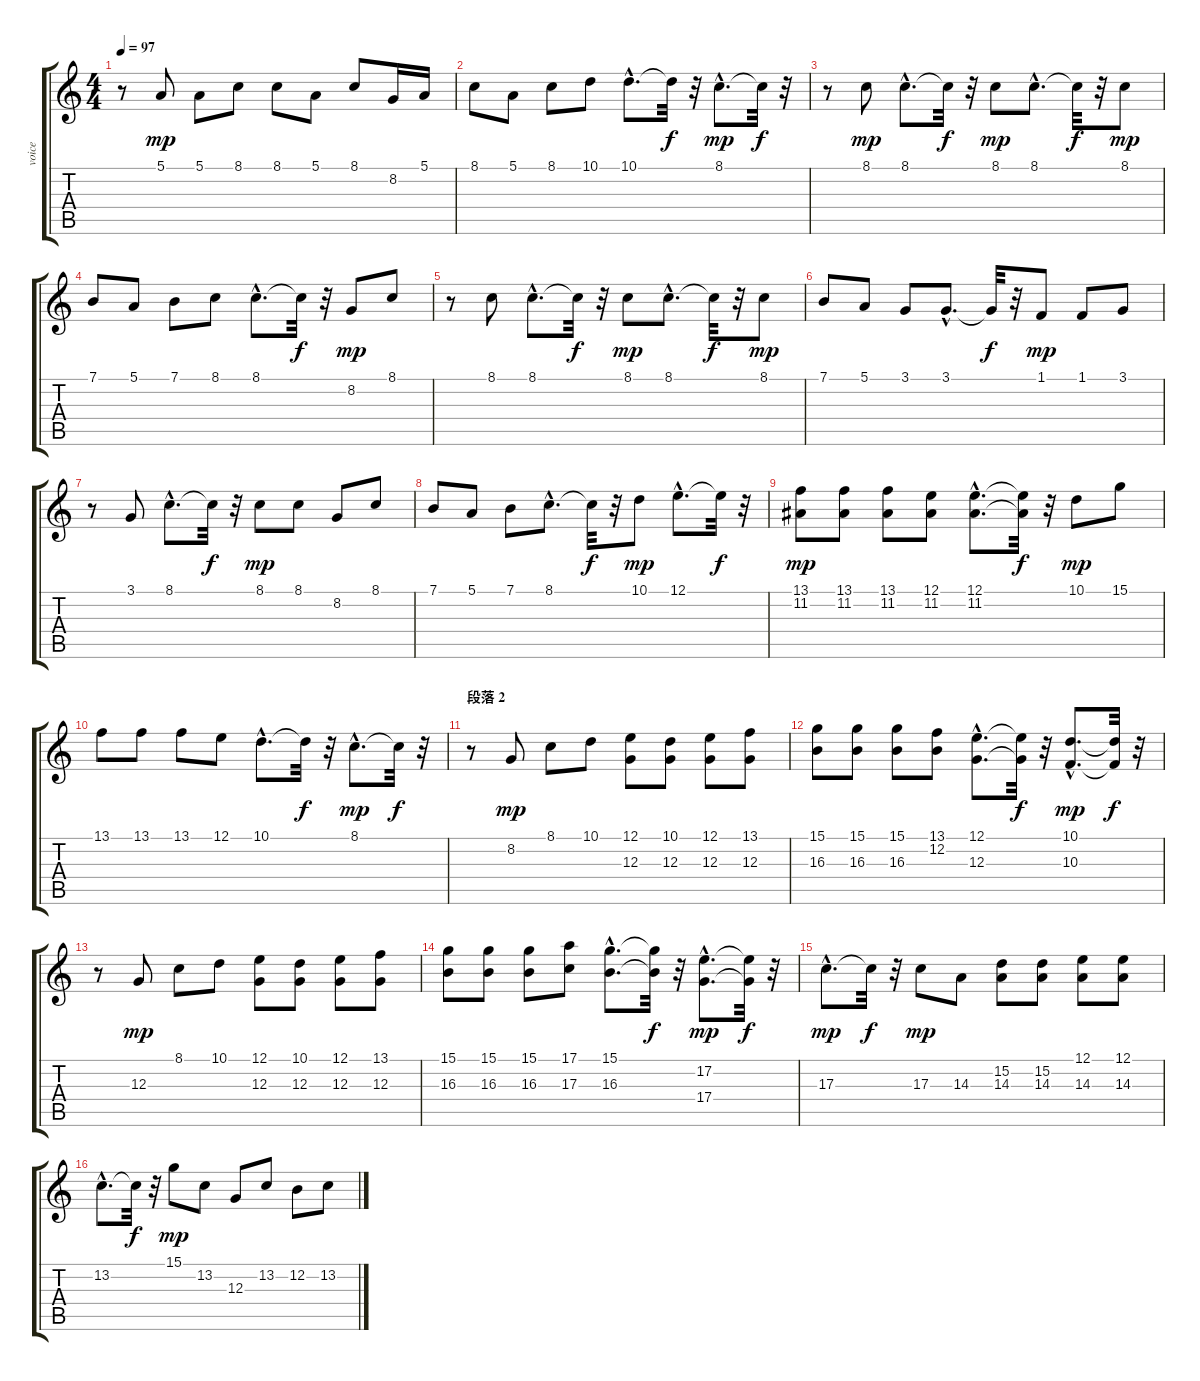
\track ("voice" "voice") {instrument flute}
\staff {score tabs}
\tuning (E4 B3 G3 D3 A2 E2) {hide}
\ts (4 4)
\tempo 97
\clef g2
\ks c
r.8{dy f} 5.1.8{dy mp} 5.1.8 8.1.8 8.1.8 5.1.8 8.1.8 8.2.16 5.1.16 |
8.1.8 5.1.8 8.1.8 10.1.8 10.1{hac}.8{d} 10.1{t}.32{dy f} r.32 8.1{hac}.8{d dy mp} 8.1{t}.32{dy f} r.32 |
r.8 8.1.8{dy mp} 8.1{hac}.8{d} 8.1{t}.32{dy f} r.32 8.1.8{dy mp} 8.1{hac}.8{d} 8.1{t}.32{dy f} r.32 8.1.8{dy mp} |
7.1.8 5.1.8 7.1.8 8.1.8 8.1{hac}.8{d} 8.1{t}.32{dy f} r.32 8.2.8{dy mp} 8.1.8 |
r.8 8.1.8 8.1{hac}.8{d} 8.1{t}.32{dy f} r.32 8.1.8{dy mp} 8.1{hac}.8{d} 8.1{t}.32{dy f} r.32 8.1.8{dy mp} |
7.1.8 5.1.8 3.1.8 3.1{hac}.8{d} 3.1{t}.32{dy f} r.32 1.1.8{dy mp} 1.1.8 3.1.8 |
r.8 3.1.8 8.1{hac}.8{d} 8.1{t}.32{dy f} r.32 8.1.8{dy mp} 8.1.8 8.2.8 8.1.8 |
7.1.8 5.1.8 7.1.8 8.1{hac}.8{d} 8.1{t}.32{dy f} r.32 10.1.8{dy mp} 12.1{hac}.8{d} 12.1{t}.32{dy f} r.32 |
(13.1 11.2).8{dy mp} (13.1 11.2).8 (13.1 11.2).8 (12.1 11.2).8 (12.1{hac} 11.2{hac}).8{d} (12.1{t} 11.2{t}).32{dy f} r.32 10.1.8{dy mp} 15.1.8 |
13.1.8 13.1.8 13.1.8 12.1.8 10.1{hac}.8{d} 10.1{t}.32{dy f} r.32 8.1{hac}.8{d dy mp} 8.1{t}.32{dy f} r.32 |
\section ("" "段落 2")
r.8 8.2.8{dy mp} 8.1.8 10.1.8 (12.1 12.3).8 (10.1 12.3).8 (12.1 12.3).8 (13.1 12.3).8 |
(15.1 16.3).8 (15.1 16.3).8 (15.1 16.3).8 (13.1 12.2).8 (12.1{hac} 12.3{hac}).8{d} (12.1{t} 12.3{t}).32{dy f} r.32 (10.1{hac} 10.3{hac}).8{d dy mp} (10.1{t} 10.3{t}).32{dy f} r.32 |
r.8 12.3.8{dy mp} 8.1.8 10.1.8 (12.1 12.3).8 (10.1 12.3).8 (12.1 12.3).8 (13.1 12.3).8 |
(15.1 16.3).8 (15.1 16.3).8 (15.1 16.3).8 (17.1 17.3).8 (15.1{hac} 16.3{hac}).8{d} (15.1{t} 16.3{t}).32{dy f} r.32 (17.2{hac} 17.4{hac}).8{d dy mp} (17.2{t} 17.4{t}).32{dy f} r.32 |
17.3{hac}.8{d dy mp} 17.3{t}.32{dy f} r.32 17.3.8{dy mp} 14.3.8 (15.2 14.3).8 (15.2 14.3).8 (12.1 14.3).8 (12.1 14.3).8 |
13.2{hac}.8{d} 13.2{t}.32{dy f} r.32 15.1.8{dy mp} 13.2.8 12.3.8 13.2.8 12.2.8 13.2.8
